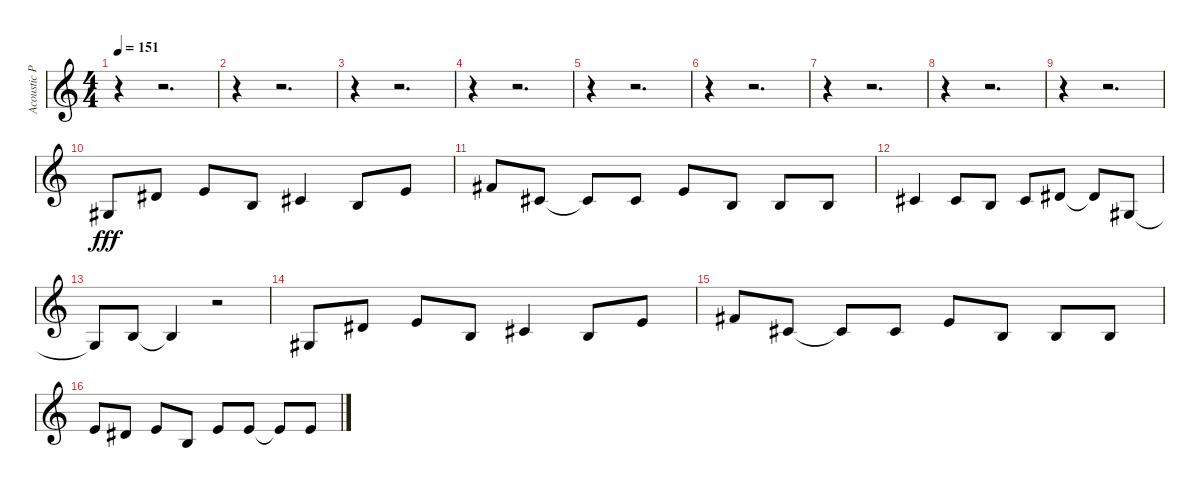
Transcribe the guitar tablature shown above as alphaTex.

\track ("Acoustic Piano" "Acoustic P") {instrument acousticgrandpiano}
\staff {score}
\tuning (E4 B3 G3 D3 A2 E2 B1) {hide}
\ts (4 4)
\tempo 151
\clef g2
\ks c
r.4{dy fff} r.2{d} |
r.4 r.2{d} |
r.4 r.2{d} |
r.4 r.2{d} |
r.4 r.2{d} |
r.4 r.2{d} |
r.4 r.2{d} |
r.4 r.2{d} |
r.4 r.2{d} |
1.3.8 4.2.8 0.1.8 0.2.8 2.2.4 0.2.8 0.1.8 |
2.1.8 2.2.8 2.2{t}.8 2.2.8 0.1.8 0.2.8 0.2.8 0.2.8 |
2.2.4 2.2.8 0.2.8 2.2.8 4.2.8 4.2{t}.8 1.3.8 |
1.3{t}.8 0.2.8 0.2{t}.4 r.2 |
1.3.8 4.2.8 0.1.8 0.2.8 2.2.4 0.2.8 0.1.8 |
2.1.8 2.2.8 2.2{t}.8 2.2.8 0.1.8 0.2.8 0.2.8 0.2.8 |
0.1.8 4.2.8 0.1.8 0.2.8 0.1.8 0.1.8 0.1{t}.8 0.1.8
